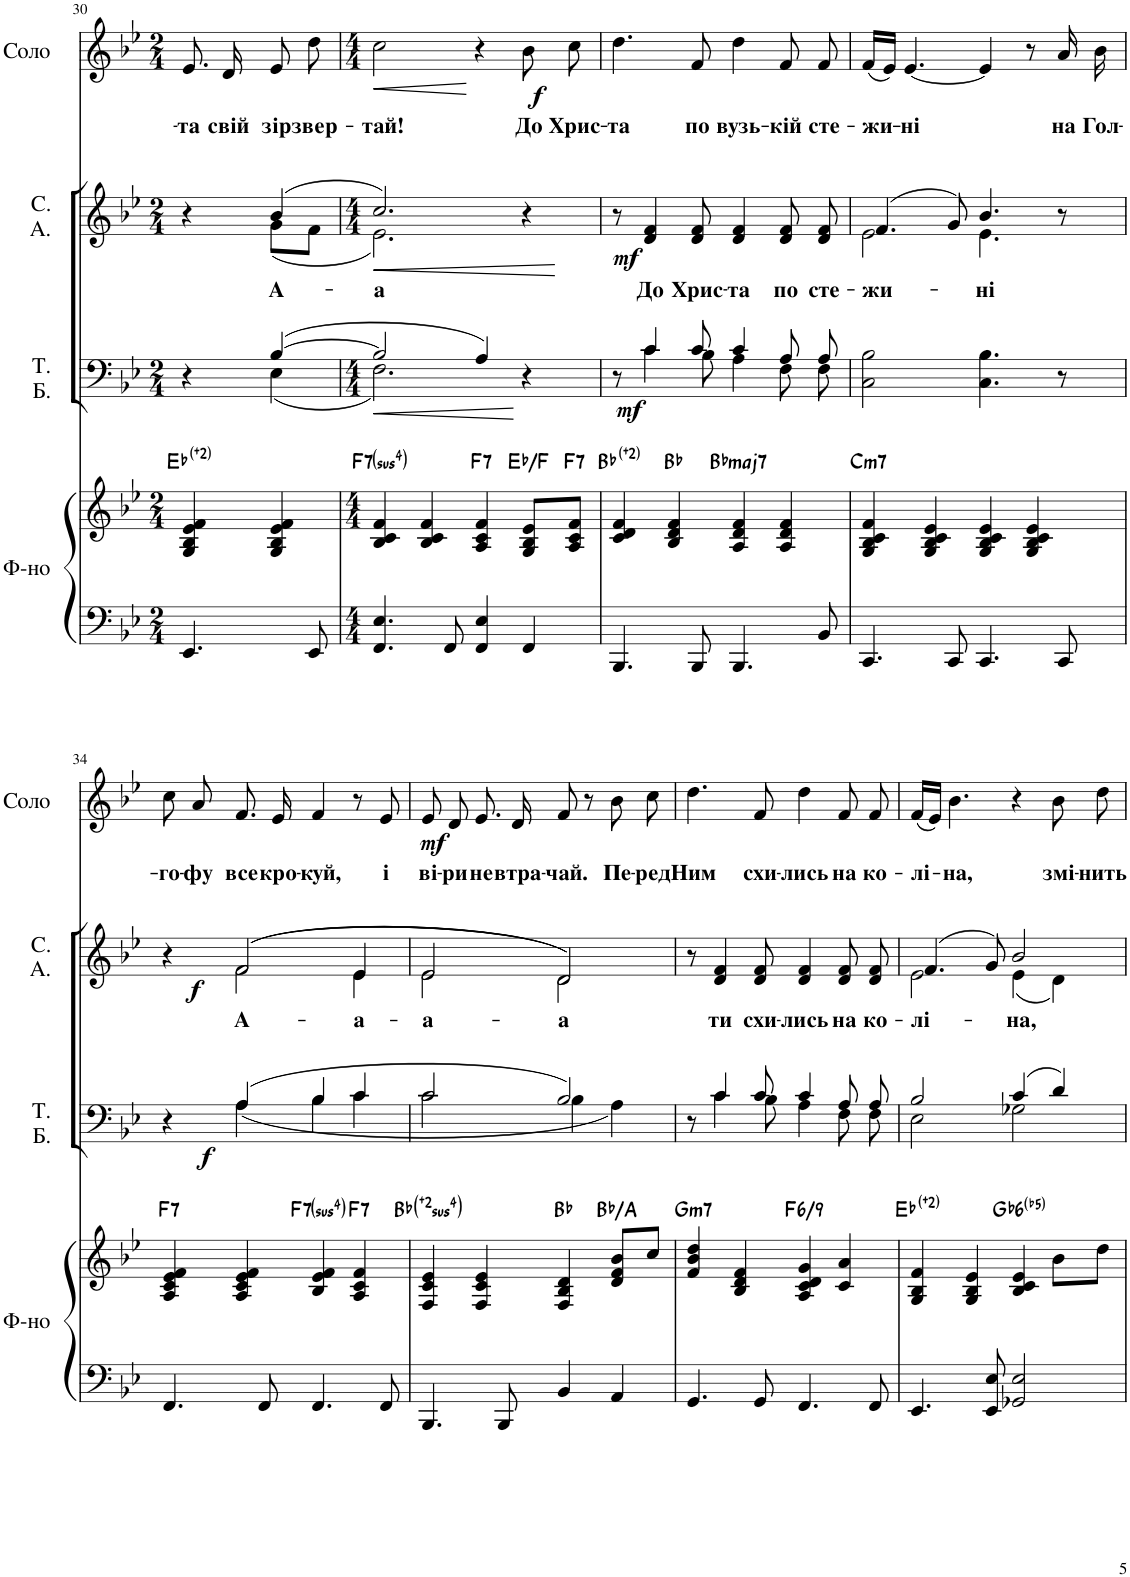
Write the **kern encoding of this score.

**kern	**kern	**harte	**kern	**dynam	**kern	**text	**text	**dynam	**kern	**text	**text	**dynam
*part4	*part4	*part4	*part3	*part3	*part2	*part2	*part2	*part2	*part1	*part1	*part1	*part1
*staff5	*staff4	*	*staff3	*staff3	*staff2	*staff2	*staff2	*staff2	*staff1	*staff1	*staff1	*staff1
*I"Фортепиано	*	*	*I"Т. Б.	*	*I"С. А.	*	*	*	*I"Соло	*	*	*
!!LO:PB:g=z
*clefF4	*clefG2	*	*clefF4	*	*clefG2	*	*	*	*clefG2	*	*	*
*k[b-e-]	*k[b-e-]	*	*k[b-e-]	*	*k[b-e-]	*	*	*	*k[b-e-]	*	*	*
*M2/4	*M2/4	*	*M2/4	*	*M2/4	*	*	*	*M2/4	*	*	*
=30	=30	=30	=30	=30	=30	=30	=30	=30	=30	=30	=30	=30
*	*	*	*^	*	*^	*	*	*	*	*	*	*
!	!	!	!	!	!	!	!	!	!	!	!	!	!LO:LY:b	!
4.EE-/	4G/ 4B-/ 4e-/ 4f/	Eb:maj(#2)	4r	4ryy	.	4r	4ryy	.	.	.	8.e-/	.	-та	.
!	!	!	!	!	!	!	!	!	!	!	!	!	!LO:LY:b	!
.	.	.	.	.	.	.	.	.	.	.	16d/	.	свій	.
!	!	!	!	!	!	!	!	!	!LO:LY:b	!	!	!	!LO:LY:b	!
.	4G/ 4B-/ 4e-/ 4f/	.	([4B-/	(4E-\	.	(4b-/	(8g\L	.	А-	.	8e-/	.	зір	.
!	!	!	!	!	!	!	!	!	!	!	!	!	!LO:LY:b	!
8EE-/	.	.	.	.	.	.	8f\J	.	.	.	8dd\	.	звер-	.
=31	=31	=31	=31	=31	=31	=31	=31	=31	=31	=31	=31	=31	=31	=31
*M4/4	*M4/4	*	*M4/4	*	*	*M4/4	*	*	*	*	*M4/4	*	*	*
!	!	!LO:H:kt=74	!	!	!LO:HP:b	!	!	!	!LO:LY:b	!LO:HP:b	!	!	!LO:LY:b	!LO:HP:b
4.FF/ 4.E-/	4B-/ 4c/ 4f/	F:sus4(7)	2B-/]	2.F\)	<	2.cc/)	2.e-\)	.	-а	<	2cc\	.	-тай!	<
.	4B-/ 4c/ 4f/	.	.	.	.	.	.	.	.	.	.	.	.	.
8FF/	.	.	.	.	.	.	.	.	.	.	.	.	.	.
!	!	!LO:H:kt=7	!	!	!	!	!	!	!	!	!	!	!	!
4FF/ 4E-/	4A/ 4c/ 4f/	F:7	4A/)	.	.	.	.	.	.	.	4r	.	.	[
!	!	!	!	!	!	!	!	!	!	!	!	!	!LO:LY:b	!LO:DY:b
4FF/	8G/ 8B-/ 8e-/L	Eb:maj/2	4r	4ryy	[	4r	4ryy	.	.	.	8b-\	.	До	f
!	!	!LO:H:kt=7	!	!	!	!	!	!	!	!	!	!	!LO:LY:b	!
.	8A/ 8c/ 8f/J	F:7	.	.	.	.	.	.	.	.	8cc\	.	Хрис-	.
*	*	*	*v	*v	*	*	*	*	*	*	*	*	*	*
*	*	*	*	*	*v	*v	*	*	*	*	*	*	*
.	.	.	.	.	.	.	.	[	.	.	.	.
=32	=32	=32	=32	=32	=32	=32	=32	=32	=32	=32	=32	=32
*	*	*	*^	*	*	*	*	*	*	*	*	*
!	!	!	!	!	!LO:DY:b	!	!	!	!	!	!	!LO:LY:b	!
4.BBB-/	4c/ 4d/ 4f/	Bb:maj(#2)	8r	8ryy	mf	8r	.	.	.	4.dd\	.	-та	.
!	!	!	!	!	!	!	!	!LO:LY:b	!LO:DY:b	!	!	!	!
.	.	.	4c/	4c\	.	4d/ 4f/	.	До	mf	.	.	.	.
.	4B-/ 4d/ 4f/	Bb:maj	.	.	.	.	.	.	.	.	.	.	.
!	!	!	!	!	!	!	!	!LO:LY:b	!	!	!	!LO:LY:b	!
8BBB-/	.	.	8c/	8B-\	.	8d/ 8f/	.	Хрис-	.	8f/	.	по	.
!	!	!LO:H:kt=maj7	!	!	!	!	!	!LO:LY:b	!	!	!	!LO:LY:b	!
4.BBB-/	4A/ 4d/ 4f/	Bb:maj7	4c/	4A\	.	4d/ 4f/	.	-та	.	4dd\	.	вузь-	.
!	!	!	!	!	!	!	!	!LO:LY:b	!	!	!	!LO:LY:b	!
.	4A/ 4d/ 4f/	.	8A/L	8F\L	.	8d/ 8f/	.	по	.	8f/	.	-кій	.
!	!	!	!	!	!	!	!	!LO:LY:b	!	!	!	!LO:LY:b	!
8BB-/	.	.	8A/J	8F\J	.	8d/ 8f/	.	сте-	.	8f/	.	сте-	.
=33	=33	=33	=33	=33	=33	=33	=33	=33	=33	=33	=33	=33	=33
!	!	!LO:H:kt=m7	!	!	!	!	!	!LO:LY:b	!	!	!	!LO:LY:b	!
*	*	*	*v	*v	*	*^	*	*	*	*	*	*	*
4.CC/	4G/ 4B-/ 4c/ 4f/	C:min7	2C\ 2B-\	.	(4.f/	2e-\	.	-жи-	.	(16f/LL	.	-жи-	.
.	.	.	.	.	.	.	.	.	.	16e-/JJ)	.	.	.
!	!	!	!	!	!	!	!	!	!	!	!	!LO:LY:b	!
.	.	.	.	.	.	.	.	.	.	[4.e-/	.	-ні	.
.	4G/ 4B-/ 4c/ 4e-/	.	.	.	.	.	.	.	.	.	.	.	.
8CC/	.	.	.	.	8g/)	.	.	.	.	.	.	.	.
!	!	!	!	!	!	!	!	!LO:LY:b	!	!	!	!	!
4.CC/	4G/ 4B-/ 4c/ 4e-/	.	4.C\ 4.B-\	.	4.b-/	4.e-\	.	-ні	.	4e-/]	.	.	.
.	4G/ 4B-/ 4c/ 4e-/	.	.	.	.	.	.	.	.	8r	.	.	.
!	!	!	!	!	!	!	!	!	!	!	!	!LO:LY:b	!
8CC/	.	.	8r	.	8r	8ryy	.	.	.	16a/	.	на	.
!	!	!	!	!	!	!	!	!	!	!	!	!LO:LY:b	!
.	.	.	.	.	.	.	.	.	.	16b-\	.	Гол-	.
!!LO:LB:g=z
=34	=34	=34	=34	=34	=34	=34	=34	=34	=34	=34	=34	=34	=34
*	*	*	*^	*	*	*	*	*	*	*	*	*	*
!	!	!LO:H:kt=7	!	!	!LO:DY:b	!	!	!	!	!LO:DY:b	!	!	!LO:LY:b	!
4.FF/	4A/ 4c/ 4e-/ 4f/	F:7	4r	4ryy	f	4r	4ryy	.	.	f	8cc\	.	-го-	.
!	!	!	!	!	!	!	!	!	!	!	!	!	!LO:LY:b	!
.	.	.	.	.	.	.	.	.	.	.	8a/	.	-фу	.
!	!	!	!	!	!	!	!	!	!LO:LY:b	!	!	!	!LO:LY:b	!
.	4A/ 4c/ 4e-/ 4f/	.	((4A/	4A\	.	((2f/	2f\	.	А-	.	8.f/	.	все	.
8FF/	.	.	.	.	.	.	.	.	.	.	.	.	.	.
!	!	!	!	!	!	!	!	!	!	!	!	!	!LO:LY:b	!
.	.	.	.	.	.	.	.	.	.	.	16e-/	.	кро-	.
!	!	!LO:H:kt=74	!	!	!	!	!	!	!	!	!	!	!LO:LY:b	!
4.FF/	4B-/ 4e-/ 4f/	F:sus4(7)	4B-/	4B-\	.	.	.	.	.	.	4f/	.	-куй,	.
!	!	!LO:H:kt=7	!	!	!	!	!	!	!LO:LY:b	!	!	!	!	!
.	4A/ 4c/ 4f/	F:7	4c/	4c\	.	4e-/	4e-\	.	-а-	.	8r	.	.	.
!	!	!	!	!	!	!	!	!	!	!	!	!	!LO:LY:b	!
8FF/	.	.	.	.	.	.	.	.	.	.	8e-/	.	і	.
=35	=35	=35	=35	=35	=35	=35	=35	=35	=35	=35	=35	=35	=35	=35
!	!	!LO:H:kt=4	!	!	!	!	!	!	!LO:LY:b	!	!	!	!LO:LY:b	!LO:DY:b
4.BBB-/	4F/ 4c/ 4e-/	Bb:sus4(#2)	2c/	2c\	.	2e-/	2e-\	.	-а-	.	8e-/	.	ві-	mf
!	!	!	!	!	!	!	!	!	!	!	!	!	!LO:LY:b	!
.	.	.	.	.	.	.	.	.	.	.	8d/	.	-ри	.
!	!	!	!	!	!	!	!	!	!	!	!	!	!LO:LY:b	!
.	4F/ 4c/ 4e-/	.	.	.	.	.	.	.	.	.	8.e-/	.	не	.
8BBB-/	.	.	.	.	.	.	.	.	.	.	.	.	.	.
!	!	!	!	!	!	!	!	!	!	!	!	!	!LO:LY:b	!
.	.	.	.	.	.	.	.	.	.	.	16d/	.	втра-	.
!	!	!	!	!	!	!	!	!	!LO:LY:b	!	!	!	!LO:LY:b	!
4BB-/	4F/ 4B-/ 4d/	Bb:maj	2B-/)	4B-\	.	2d/))	2d\	.	-а	.	8f/	.	-чай.	.
.	.	.	.	.	.	.	.	.	.	.	8r	.	.	.
!	!	!	!	!	!	!	!	!	!	!	!	!	!LO:LY:b	!
4AA/	8d/ 8f/ 8b-/L	Bb:maj/7	.	4A\)	.	.	.	.	.	.	8b-\	.	Пе-	.
!	!	!	!	!	!	!	!	!	!	!	!	!	!LO:LY:b	!
.	8cc/J	.	.	.	.	.	.	.	.	.	8cc\	.	-ред	.
*	*	*	*	*	*	*v	*v	*	*	*	*	*	*	*
=36	=36	=36	=36	=36	=36	=36	=36	=36	=36	=36	=36	=36	=36
!	!	!LO:H:kt=m7	!	!	!	!	!	!	!	!	!	!LO:LY:b	!
4.GG/	4f/ 4b-/ 4dd/	G:min7	8r	8ryy	.	8r	.	.	.	4.dd\	.	Ним	.
!	!	!	!	!	!	!	!	!LO:LY:b	!	!	!	!	!
.	.	.	4c/	4c\	.	4d/ 4f/	.	ти	.	.	.	.	.
.	4B-/ 4d/ 4f/	.	.	.	.	.	.	.	.	.	.	.	.
!	!	!	!	!	!	!	!	!LO:LY:b	!	!	!	!LO:LY:b	!
8GG/	.	.	8c/	8B-\	.	8d/ 8f/	.	схи-	.	8f/	.	схи-	.
!	!	!LO:H:kt=/6	!	!	!	!	!	!LO:LY:b	!	!	!	!LO:LY:b	!
4.FF/	4A/ 4c/ 4d/ 4g/	F:maj6(9)	4c/	4A\	.	4d/ 4f/	.	-лись	.	4dd\	.	-лись	.
!	!	!	!	!	!	!	!	!LO:LY:b	!	!	!	!LO:LY:b	!
.	4c/ 4a/	.	8A/L	8F\L	.	8d/ 8f/	.	на	.	8f/	.	на	.
!	!	!	!	!	!	!	!	!LO:LY:b	!	!	!	!LO:LY:b	!
8FF/	.	.	8A/J	8F\J	.	8d/ 8f/	.	ко-	.	8f/	.	ко-	.
=37	=37	=37	=37	=37	=37	=37	=37	=37	=37	=37	=37	=37	=37
!	!	!	!	!	!	!	!	!LO:LY:b	!	!	!	!LO:LY:b	!
*	*	*	*	*	*	*^	*	*	*	*	*	*	*
4.EE-/	4G/ 4B-/ 4f/	Eb:maj(#2)	2B-/	2E-\	.	(4.f/	2e-\	.	-лі-	.	(16f/LL	.	-лі-	.
.	.	.	.	.	.	.	.	.	.	.	16e-/JJ)	.	.	.
!	!	!	!	!	!	!	!	!	!	!	!	!	!LO:LY:b	!
.	.	.	.	.	.	.	.	.	.	.	4.b-\	.	-на,	.
.	4G/ 4B-/ 4e-/	.	.	.	.	.	.	.	.	.	.	.	.	.
8EE-/ 8E-/	.	.	.	.	.	8g/)	.	.	.	.	.	.	.	.
!	!	!LO:H:kt=6	!	!	!	!	!	!	!LO:LY:b	!	!	!	!	!
2GG-X/ 2E-/	4B-/ 4c/ 4e-/	Gb:(3,b5,6)	(4c/	2G-X\	.	2b-/	(4e-\	.	-на,	.	4r	.	.	.
!	!	!	!	!	!	!	!	!	!	!	!	!	!LO:LY:b	!
.	8b-\L	.	4d/)	.	.	.	4d\)	.	.	.	8b-\	.	змі-	.
!	!	!	!	!	!	!	!	!	!	!	!	!	!LO:LY:b	!
.	8dd\J	.	.	.	.	.	.	.	.	.	8dd\	.	-нить	.
*	*	*	*v	*v	*	*	*	*	*	*	*	*	*	*
*	*	*	*	*	*v	*v	*	*	*	*	*	*	*
=	=	=	=	=	=	=	=	=	=	=	=	=
*-	*-	*-	*-	*-	*-	*-	*-	*-	*-	*-	*-	*-
